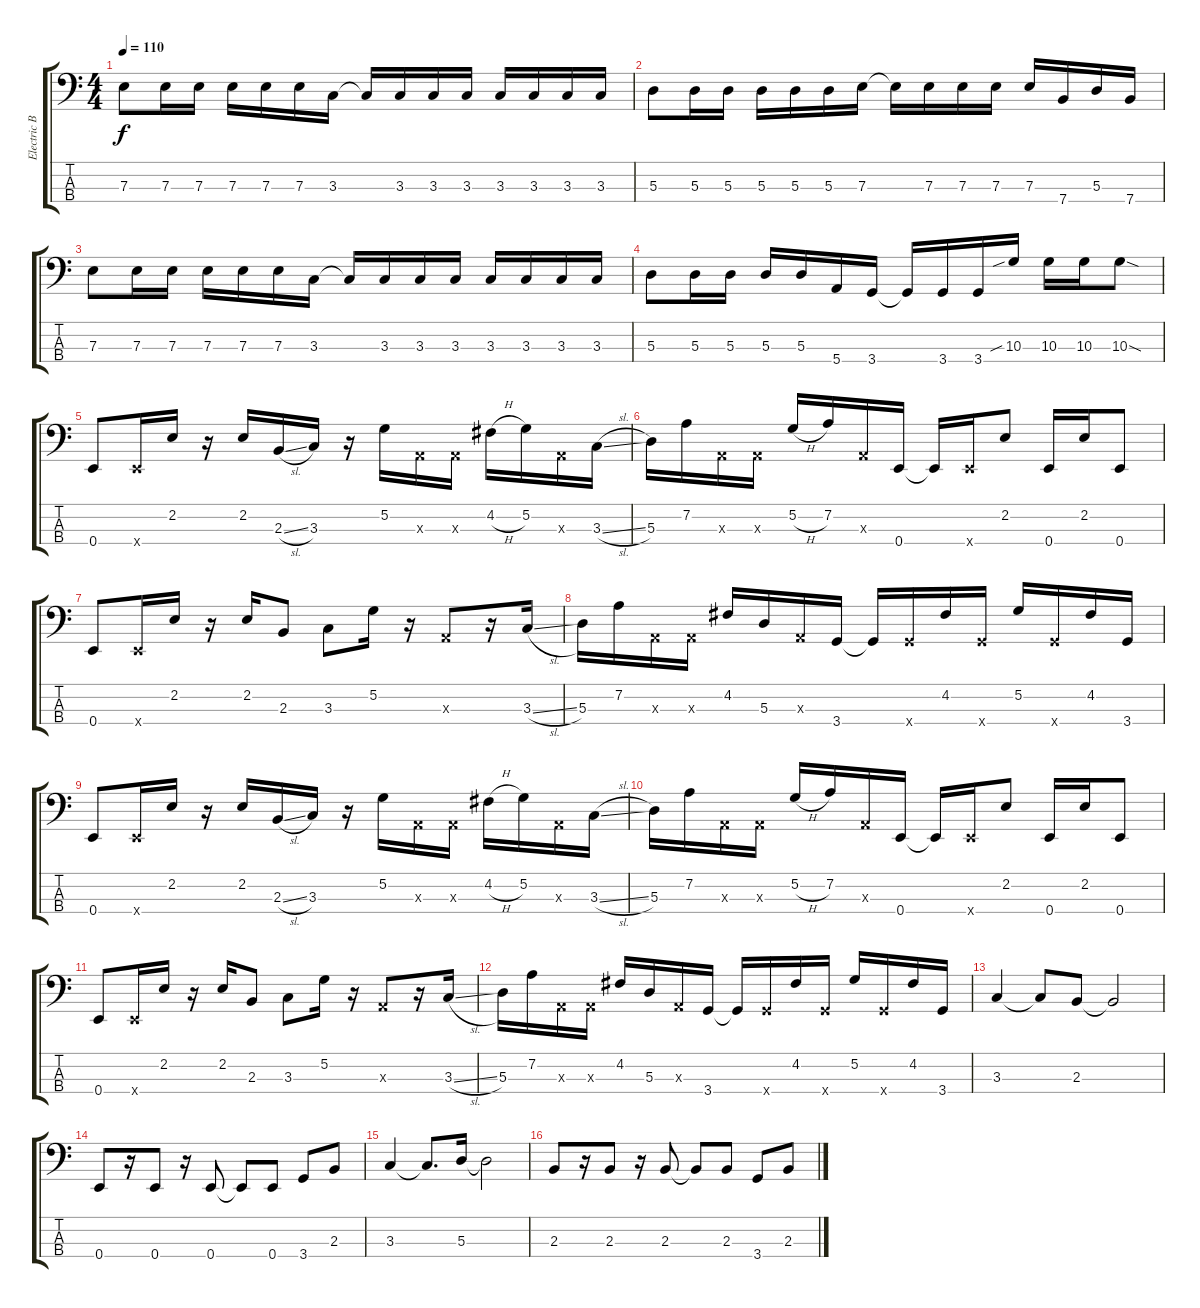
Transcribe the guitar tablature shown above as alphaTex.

\track ("Electric Bass" "Electric B") {instrument electricbassfinger}
\staff {score tabs}
\tuning (G2 D2 A1 E1) {hide}
\ts (4 4)
\tempo 110
\clef f4
\ks c
7.3.8{dy f} 7.3.16 7.3.16 7.3.16 7.3.16 7.3.16 3.3.16 3.3{t}.16 3.3.16 3.3.16 3.3.16 3.3.16 3.3.16 3.3.16 3.3.16 |
5.3.8 5.3.16 5.3.16 5.3.16 5.3.16 5.3.16 7.3.16 7.3{t}.16 7.3.16 7.3.16 7.3.16 7.3.16 7.4.16 5.3.16 7.4.16 |
7.3.8 7.3.16 7.3.16 7.3.16 7.3.16 7.3.16 3.3.16 3.3{t}.16 3.3.16 3.3.16 3.3.16 3.3.16 3.3.16 3.3.16 3.3.16 |
5.3.8 5.3.16 5.3.16 5.3.16 5.3.16 5.4.16 3.4.16 3.4{t}.16 3.4.16 3.4.16 10.3{sib}.16 10.3.16 10.3.16 10.3{sod}.8 |
0.4.8 0.4{x}.16 2.2.16 r.16 2.2.16 2.3{sl}.16 3.3.16 r.16 5.2.16 0.3{x}.16 0.3{x}.16 4.2{h}.16 5.2.16 0.3{x}.16 3.3{sl}.16 |
5.3.16 7.2.16 0.3{x}.16 0.3{x}.16 5.2{h}.16 7.2.16 0.3{x}.16 0.4.16 0.4{t}.16 0.4{x}.16 2.2.8 0.4.16 2.2.16 0.4.8 |
0.4.8 0.4{x}.16 2.2.16 r.16 2.2.16 2.3.8 3.3.8 5.2.16 r.16 0.3{x}.8 r.16 3.3{sl}.16 |
5.3.16 7.2.16 0.3{x}.16 0.3{x}.16 4.2.16 5.3.16 0.3{x}.16 3.4.16 3.4{t}.16 3.4{x}.16 4.2.16 3.4{x}.16 5.2.16 3.4{x}.16 4.2.16 3.4.16 |
0.4.8 0.4{x}.16 2.2.16 r.16 2.2.16 2.3{sl}.16 3.3.16 r.16 5.2.16 0.3{x}.16 0.3{x}.16 4.2{h}.16 5.2.16 0.3{x}.16 3.3{sl}.16 |
5.3.16 7.2.16 0.3{x}.16 0.3{x}.16 5.2{h}.16 7.2.16 0.3{x}.16 0.4.16 0.4{t}.16 0.4{x}.16 2.2.8 0.4.16 2.2.16 0.4.8 |
0.4.8 0.4{x}.16 2.2.16 r.16 2.2.16 2.3.8 3.3.8 5.2.16 r.16 0.3{x}.8 r.16 3.3{sl}.16 |
5.3.16 7.2.16 0.3{x}.16 0.3{x}.16 4.2.16 5.3.16 0.3{x}.16 3.4.16 3.4{t}.16 3.4{x}.16 4.2.16 3.4{x}.16 5.2.16 3.4{x}.16 4.2.16 3.4.16 |
3.3.4 3.3{t}.8 2.3.8 2.3{t}.2 |
0.4.8 r.16 0.4.8 r.16 0.4.8 0.4{t}.8 0.4.8 3.4.8 2.3.8 |
3.3.4 3.3{t}.8{d} 5.3.16 5.3{t}.2 |
2.3.8 r.16 2.3.8 r.16 2.3.8 2.3{t}.8 2.3.8 3.4.8 2.3.8
